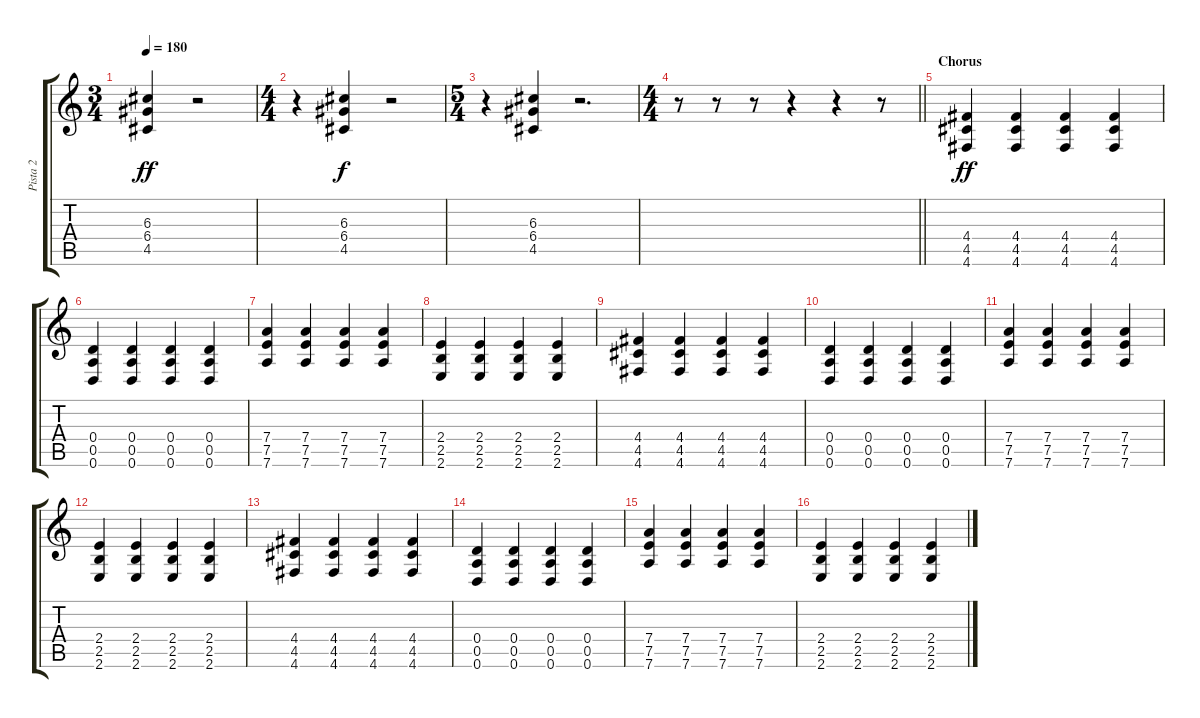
\track ("Pista 2" "Pista 2") {instrument distortionguitar}
\staff {score tabs}
\tuning (E4 B3 G3 D3 A2 D2) {hide}
\ts (3 4)
\tempo 180
\clef g2
\ks c
(6.3 6.4 4.5).4{dy ff} r.2 |
\ts (4 4)
r.4 (6.3 6.4 4.5).4{dy f} r.2 |
\ts (5 4)
r.4 (6.3 6.4 4.5).4 r.2{d} |
\ts (4 4)
\barLineRight lightlight
r.8 r.8 r.8 r.4 r.4 r.8 |
\section ("" "Chorus")
(4.4 4.5 4.6).4{dy ff} (4.4 4.5 4.6).4 (4.4 4.5 4.6).4 (4.4 4.5 4.6).4 |
(0.4 0.5 0.6).4 (0.4 0.5 0.6).4 (0.4 0.5 0.6).4 (0.4 0.5 0.6).4 |
(7.4 7.5 7.6).4 (7.4 7.5 7.6).4 (7.4 7.5 7.6).4 (7.4 7.5 7.6).4 |
(2.4 2.5 2.6).4 (2.4 2.5 2.6).4 (2.4 2.5 2.6).4 (2.4 2.5 2.6).4 |
(4.4 4.5 4.6).4 (4.4 4.5 4.6).4 (4.4 4.5 4.6).4 (4.4 4.5 4.6).4 |
(0.4 0.5 0.6).4 (0.4 0.5 0.6).4 (0.4 0.5 0.6).4 (0.4 0.5 0.6).4 |
(7.4 7.5 7.6).4 (7.4 7.5 7.6).4 (7.4 7.5 7.6).4 (7.4 7.5 7.6).4 |
(2.4 2.5 2.6).4 (2.4 2.5 2.6).4 (2.4 2.5 2.6).4 (2.4 2.5 2.6).4 |
(4.4 4.5 4.6).4 (4.4 4.5 4.6).4 (4.4 4.5 4.6).4 (4.4 4.5 4.6).4 |
(0.4 0.5 0.6).4 (0.4 0.5 0.6).4 (0.4 0.5 0.6).4 (0.4 0.5 0.6).4 |
(7.4 7.5 7.6).4 (7.4 7.5 7.6).4 (7.4 7.5 7.6).4 (7.4 7.5 7.6).4 |
(2.4 2.5 2.6).4 (2.4 2.5 2.6).4 (2.4 2.5 2.6).4 (2.4 2.5 2.6).4
